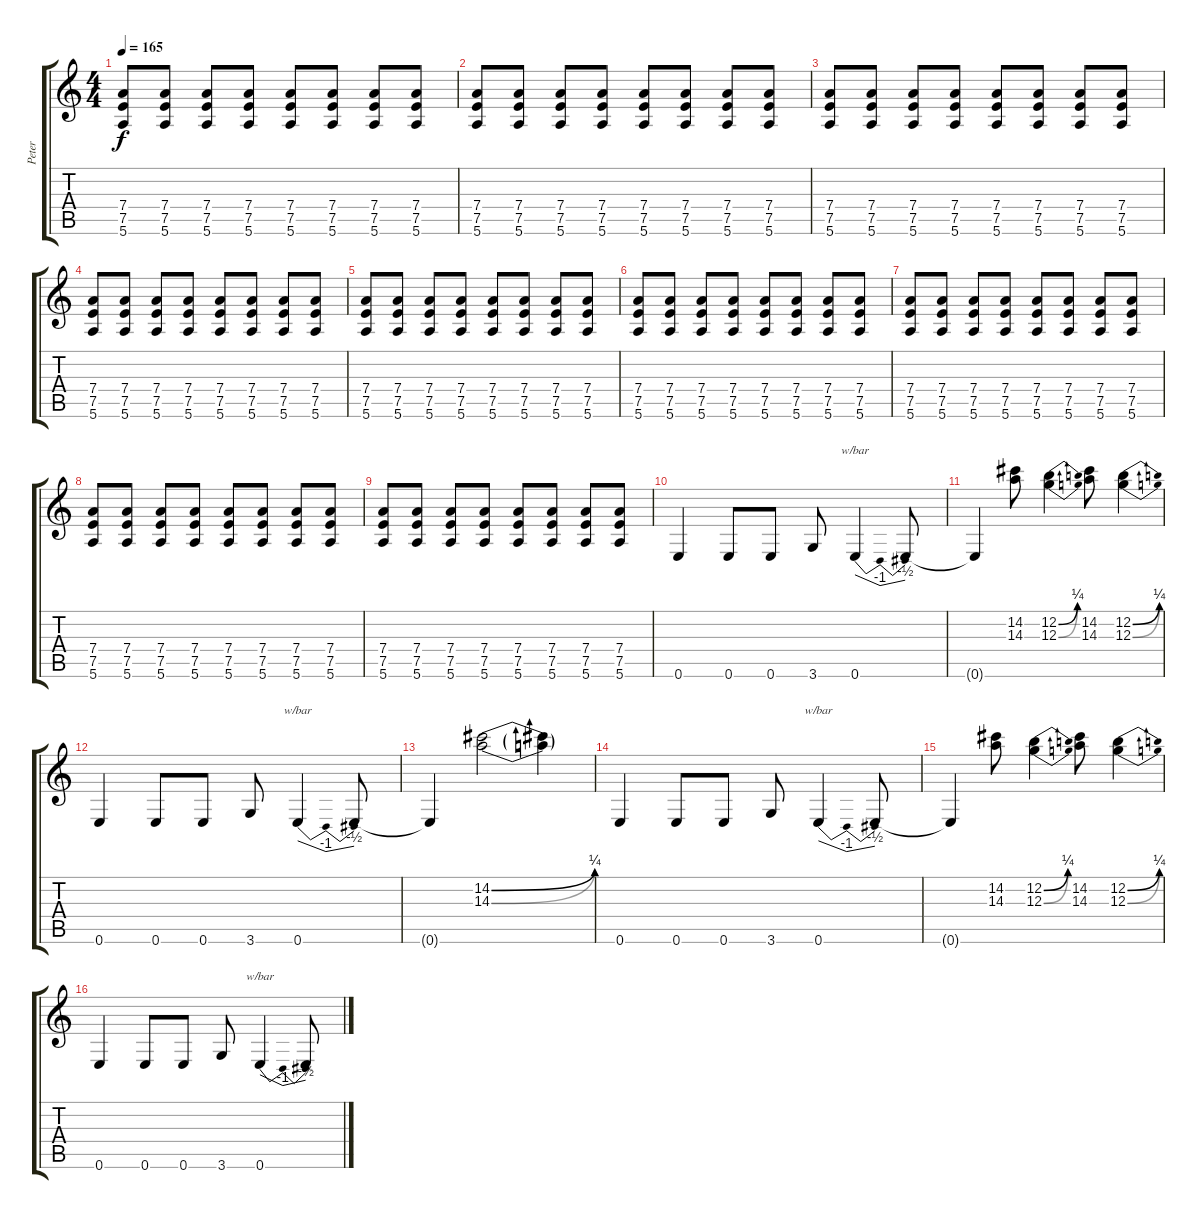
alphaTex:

\track ("Peter" "Peter") {instrument overdrivenguitar}
\staff {score tabs}
\tuning (E4 B3 G3 D3 A2 E2) {hide}
\ts (4 4)
\tempo 165
\clef g2
\ks c
(7.4 7.5 5.6).8{dy f} (7.4 7.5 5.6).8 (7.4 7.5 5.6).8 (7.4 7.5 5.6).8 (7.4 7.5 5.6).8 (7.4 7.5 5.6).8 (7.4 7.5 5.6).8 (7.4 7.5 5.6).8 |
(7.4 7.5 5.6).8 (7.4 7.5 5.6).8 (7.4 7.5 5.6).8 (7.4 7.5 5.6).8 (7.4 7.5 5.6).8 (7.4 7.5 5.6).8 (7.4 7.5 5.6).8 (7.4 7.5 5.6).8 |
(7.4 7.5 5.6).8 (7.4 7.5 5.6).8 (7.4 7.5 5.6).8 (7.4 7.5 5.6).8 (7.4 7.5 5.6).8 (7.4 7.5 5.6).8 (7.4 7.5 5.6).8 (7.4 7.5 5.6).8 |
(7.4 7.5 5.6).8 (7.4 7.5 5.6).8 (7.4 7.5 5.6).8 (7.4 7.5 5.6).8 (7.4 7.5 5.6).8 (7.4 7.5 5.6).8 (7.4 7.5 5.6).8 (7.4 7.5 5.6).8 |
(7.4 7.5 5.6).8 (7.4 7.5 5.6).8 (7.4 7.5 5.6).8 (7.4 7.5 5.6).8 (7.4 7.5 5.6).8 (7.4 7.5 5.6).8 (7.4 7.5 5.6).8 (7.4 7.5 5.6).8 |
(7.4 7.5 5.6).8 (7.4 7.5 5.6).8 (7.4 7.5 5.6).8 (7.4 7.5 5.6).8 (7.4 7.5 5.6).8 (7.4 7.5 5.6).8 (7.4 7.5 5.6).8 (7.4 7.5 5.6).8 |
(7.4 7.5 5.6).8 (7.4 7.5 5.6).8 (7.4 7.5 5.6).8 (7.4 7.5 5.6).8 (7.4 7.5 5.6).8 (7.4 7.5 5.6).8 (7.4 7.5 5.6).8 (7.4 7.5 5.6).8 |
(7.4 7.5 5.6).8 (7.4 7.5 5.6).8 (7.4 7.5 5.6).8 (7.4 7.5 5.6).8 (7.4 7.5 5.6).8 (7.4 7.5 5.6).8 (7.4 7.5 5.6).8 (7.4 7.5 5.6).8 |
(7.4 7.5 5.6).8 (7.4 7.5 5.6).8 (7.4 7.5 5.6).8 (7.4 7.5 5.6).8 (7.4 7.5 5.6).8 (7.4 7.5 5.6).8 (7.4 7.5 5.6).8 (7.4 7.5 5.6).8 |
0.6.4 0.6.8 0.6.8 3.6.8 0.6.4{tbe (dip default 0 0 45 -4 56 -4 60 -2)} 0.6{t}.8 |
0.6{t}.4 (14.2 14.3).8 (12.2{be (bend 0 0 60 1)} 12.3{be (bend 0 0 60 1)}).4 (14.2 14.3).8 (12.2{be (bend 0 0 60 1)} 12.3{be (bend 0 0 60 1)}).4 |
0.6.4 0.6.8 0.6.8 3.6.8 0.6.4{tbe (dip default 0 0 45 -4 56 -4 60 -2)} 0.6{t}.8 |
0.6{t}.4 (14.2{be (bend 0 0 60 1)} 14.3{be (bend 0 0 60 1)}).2 (14.2{t} 14.3{t}).4 |
0.6.4 0.6.8 0.6.8 3.6.8 0.6.4{tbe (dip default 0 0 45 -4 56 -4 60 -2)} 0.6{t}.8 |
0.6{t}.4 (14.2 14.3).8 (12.2{be (bend 0 0 60 1)} 12.3{be (bend 0 0 60 1)}).4 (14.2 14.3).8 (12.2{be (bend 0 0 60 1)} 12.3{be (bend 0 0 60 1)}).4 |
0.6.4 0.6.8 0.6.8 3.6.8 0.6.4{tbe (dip default 0 0 45 -4 56 -4 60 -2)} 0.6{t}.8
